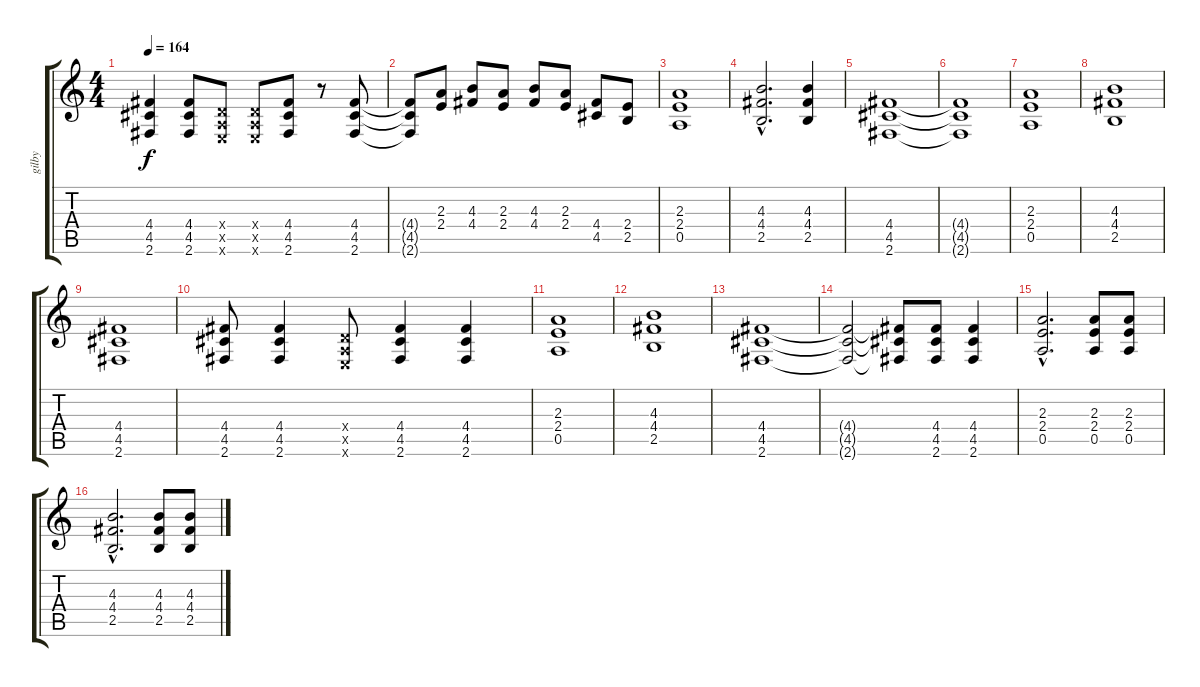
\track ("gilby" "gilby") {instrument overdrivenguitar}
\staff {score tabs}
\tuning (E4 B3 G3 D3 A2 E2) {hide}
\ts (4 4)
\tempo 164
\clef g2
\ks c
(4.4 4.5 2.6).4{dy f} (4.4 4.5 2.6).8 (0.4{x} 0.5{x} 0.6{x}).8 (0.4{x} 0.5{x} 0.6{x}).8 (4.4 4.5 2.6).8 r.8 (4.4 4.5 2.6).8 |
(4.4{t} 4.5{t} 2.6{t}).8 (2.3 2.4).8 (4.3 4.4).8 (2.3 2.4).8 (4.3 4.4).8 (2.3 2.4).8 (4.4 4.5).8 (2.4 2.5).8 |
(2.3 2.4 0.5).1 |
(4.3{hac} 4.4{hac} 2.5{hac}).2{d} (4.3 4.4 2.5).4 |
(4.4 4.5 2.6).1 |
(4.4{t} 4.5{t} 2.6{t}).1 |
(2.3 2.4 0.5).1 |
(4.3 4.4 2.5).1 |
(4.4 4.5 2.6).1 |
(4.4 4.5 2.6).8 (4.4 4.5 2.6).4 (0.4{x} 0.5{x} 0.6{x}).8 (4.4 4.5 2.6).4 (4.4 4.5 2.6).4 |
(2.3 2.4 0.5).1 |
(4.3 4.4 2.5).1 |
(4.4 4.5 2.6).1 |
(4.4{t} 4.5{t} 2.6{t}).2 (4.4{t} 4.5{t} 2.6{t}).8 (4.4 4.5 2.6).8 (4.4 4.5 2.6).4 |
(2.3{hac} 2.4{hac} 0.5{hac}).2{d} (2.3 2.4 0.5).8 (2.3 2.4 0.5).8 |
(4.3{hac} 4.4{hac} 2.5{hac}).2{d} (4.3 4.4 2.5).8 (4.3 4.4 2.5).8
